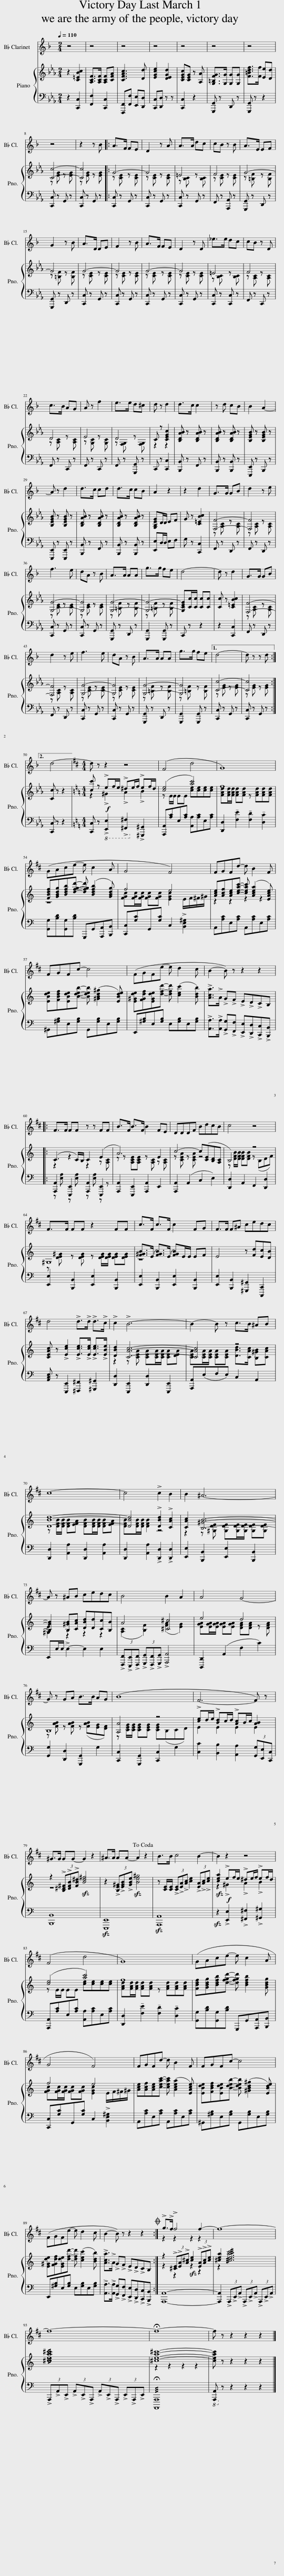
X:1
%%score 1 { ( 2 4 ) | ( 3 5 ) }
L:1/8
Q:1/4=110
M:2/4
I:linebreak $
K:Eb
V:1 treble transpose=-2
V:2 treble
V:4 treble
V:3 bass
V:5 bass
V:1
[K:F] z4 | z4 | z4 | z4 | z4 | %5
 z4 | z4 |$ z4 | z2 z B |: A>F FE | %10
 D2 z A | A>A dc | cB z B | A>E EF |$ G2 z B | %15
 A>D DE | F2 z B | A>F FE | D2 z D | _e>e dc | %20
 cB z D |$ c>B AG | A z f2 | e>e d^c | d z d2 | %25
 d>c c2 | z d cB | B2 A2- |$ A z d2 | d>c cd | %30
 d>c cB | A2 z2 | z2 d2 | G>G GB | d2 z e |$ %35
 f3 e | dA z B | A>A AA | g>g fe | d4- | %40
 d z d2 | G>G GB |$ d2 z e | f3 e | dA z B | %45
 A>A AA | g>g fe |1 d4- | d z z d :|2$ d4- || %50
[K:D][M:4/4] d z z2 z4 | (F4 d4 | G8) |$ (GAce- e c2 A | G4 F4) | %55
 FGFd- d B2 F |$ FGFc- c4 | (FGFe- e d2 c | B2- B) z z2 z2 |:$ F>F FF z z FF | %60
 B>F B>F B2 FE | DDDF BdcB | c4 z4 |$ F>F FF z2 FF | c>F c>F c2 FG | %65
 F>F F^A cedc |$ d4 !>!d>!>!d !>!d>!>!c | !>!c2 !>!B6- | B2- B z c>B ^AB |$ c8- | %70
 c4 !>!c2 B2 | B2 ^A6- |$ A z ^AB cedc | B4 B2 A2 | A4 G4- |$ %75
 G z GA B>B AG | (B8 | F6- F) z |$ ^G>G GG- G2 z2 | ^A>A AA- A2 z2!dacoda! | %80
 B>B c4 B2- | B2 z2 z4 |$ (F4 d4 | G8) | (GAce- e c2 A |$ %85
 G4 F4) | FGFd- d B2 F | FGFc- c4 |$ (FGFe- e d2 c | B2- B) z z2 z2 :| %90
O !>!g>!>!f !>!f4 f2- | f8- |$ f8- | !fermata!f8- | f z z2 z2 z2 |] %95
V:2
 z2 [C=EBc]2 | [A,CF]>[A,CF] [A,CF][CFA] | [CFAc]3 [Dd] | [EGce]2 [DEGd]2 | [CEGc][CEG] z [A,A] | %5
 [G,=B,FG]>[G,G] [G,G][G,G] | [F=Bdf]>[Ff] [Ee][Dd] |$ [Cc]4- | [Cc]4 |: G4- | %10
 G4 | =E4 | F4 | G4- |$ G4 | %15
 G4- | G4 | G4- | G4 | =E4 | %20
 F4 |$ D4 | E4 | D4 | C z [CEGc]2 | %25
 [B,DAB] z [B,DAB] z | [B,DAB] z [B,DAB] z | [B,EGB] z [B,EGB] z |$ [B,EGB] z [B,EGB] z | [B,DAB] z [B,DAB] z | %30
 [B,DAB] z [B,DAB] z | [G,B,EG]D/D/ EF | G z [C=EBc]2 | [F,F]4- | [F,F]4 |$ %35
 [G,G]4- | [G,G]4 | [G,G]4- | [G,G]4- | [G,CEG][Cc]/[Cc]/ [Cc][Cc] | %40
 [Cc] z [C=EBc]2 | [F,F]4- |$ [F,F]4 | [G,G]4- | [G,G]4 | %45
 [G,G]4- | [G,G]4 |1 [Cc]4- | [Cc]4 :|2$ [Cc] z z2 || %50
[K:C][M:4/4] [cc'] z!f! !>!ef/e/ !>!^de/f/ !>!ef/d/ | ([ce]4 [ac']4) | f8 |$ [FBdf][GBdg][Bdfb][dfgd']- [dfgd'] ([Bdfb]2 [GBdg]) | f4 e4 | %55
 [Ace][Acf][Ace][ceac']- [ceac'] ([Acea]2 [EAce]) |$ [EBde][FBdf][EBde][Bdeb]- [Bdeb] ([^GBd^g]2 [EBde]) | [E^Gde][FGdf][EGde][dfd']- [dfd'] ([cec']2 [Bdb]) | !>![Aca]>!>!A !>!G!>!F !>!E!>!D!>!CB, |:$ (C3 C/)B,/ C2 (E2 | %60
 A6) E2 | c4- c([CE][B,D][A,C] | B,4) z4 |$ ^G,8 | [F^GB]>(E [FGB]>)(E [FGB])E/E/ EF | %65
 E4 z [Fd][Ec][DB] |$ [CEAc] z !>![Ece]2 !>![Ece]>!>![Ece] !>![Ece]>!>![EBe] | [DBd]2 [CAc]6- | [CAc]4 z4 |$ [DBd]8- | %70
 [DBd]4 !>![DBd]2 !>![CAc]2 | [CAc]2 [B,^GB]6- |$ [B,GB]2 [B,^GB][CAc] [DBd][Dd][Cc][B,B] | A4 [^C^c]4 | e4 d4 |$ %75
 B,8 | [A,A]4 z4 | !>![ce]d/e/ !>![Bd]c/d/ !>![Ac]B/c/ [AB]2 |$ z2 (3!>![B,^D^F]!>![DFB]!>![FB^d]!sfz! [Bd^f]4 | z2 (3!>![B,E^G]!>![EGB]!>![GBe]!sfz! [Be^g]4 | %80
 z [CE]/[CE]/ (3!>![CE]!>![EA]!>![Ac] [ce]2 (3!>![EA]!>![Ac]!>![ce] |!sfz! [cea]2!f! !>!ef/e/ !>!^de/f/ !>!ef/d/ |$ ([ce]4 [ac']4) | f8 | [FBdf][GBdg][Bdfb][dfgd']- [dfgd'] [Bdfb]2 [GBdg] |$ %85
 f4 e4 | [Ace][Acf][Ace][ceac']- [ceac'] ([Acea]2 [EAce]) | [EBde][FBdf][EBde][Bdeb]- [Bdeb] ([^GBd^g]2 [EBde]) |$ [E^Gde][FGdf][EGde][dfd']- [dfd'] ([cec']2 [Bdb]) | !>![Aca]>!>!A !>!G!>!F !>!E!>!D!>!CB, :| %90
 z2 (3!>![^CE]!>![EA]!>![A^c]!sfz! [ce]2 (3!>![EA]!>![Ac]!>![ce] | [^cea]2 !///![ce]6 |$ !///![^ce]8 | [^cea^c']8- | [ceac'] z z2 z2 z2 |] %95
V:3
 z2 [C,,C,]2 | [F,,F,]2 [C,,C,]2 | [F,,,F,,][F,,F,] [E,,E,][D,,D,] | [C,,C,][D,,D,] z z | [C,,C,]2 z2 | %5
 [G,,,G,,] z D,, z | [G,,,G,,] z z2 |$ [C,,C,] z G,, z | [C,,C,] z G,, z |: [C,,C,] z G,, z | %10
 [C,,C,] z G,, z | [C,,C,] z G,, z | F,, z [A,,,A,,] z | [G,,,G,,] z D,, z |$ [G,,,G,,] z D,, z | %15
 [C,,C,] z G,, z | [C,,C,] z G,, z | [C,,C,] z G,, z | [C,,C,] z G,, z | [C,,C,] z [C,,C,] z | %20
 F,, z C,, z |$ F,, z C,, z | F,, z C,, z | F,, z [G,,,G,,] z | C,, z [C,,C,]2 | %25
 [B,,,B,,] z F,, z | [B,,,B,,] z [B,,,B,,] z | [E,,,E,,] z B,,, z |$ [E,,,E,,] z [E,,,E,,] z | [B,,,B,,] z F,, z | %30
 [B,,,B,,] z [B,,,B,,] z | [E,,E,]D,/D,/ E,F, | G, z [C,,C,]2 | F,, z D,, z | F,, z D,, z |$ %35
 [C,,C,] z G,, z | [C,,C,] z G,, z | [G,,,G,,] z D,, z | [G,,,G,,]2 [G,,,G,,] z | C,, z z2 | %40
 z2 [C,,C,]2 | F,, z D,, z |$ F,, z D,, z | [C,,C,] z G,, z | [C,,C,] z G,, z | %45
 [G,,,G,,] z D,, z | [G,,,G,,]2 [G,,,G,,] z |1 [C,,C,] z G,, z | [C,,C,] z G,, z :|2$ [C,,C,] z z2 || %50
[K:C][M:4/4] [C,,C,] z!8vb(! !>![E,,,E,,]2 !>![^F,,,^F,,]2!8vb)! !>![^G,,,^G,,]2 | [A,,,A,,][A,C]E,[A,C] [A,,A,][A,C]E,[A,C] | [D,,D,]2 !tenuto![F,E]2 !tenuto![F,D]2 !tenuto![D,C]2 |$ [G,,G,][B,D][G,,G,][B,D] G,,,G,,[A,,,A,,][B,,,B,,] | [C,,C,][G,C]G,,[G,C] C,2 !>![B,,E,^G,]2 | %55
 A,,[A,C]E,[A,C] A,,[A,C]E,[A,C] |$ ^G,,[^G,B,]E,[G,B,] G,,[G,B,]E,[G,B,] | E,,[^G,B,]E,[G,B,] E,[G,B,]E,[G,B,] | !>![A,,A,]>!>![A,,A,] !>![G,,G,]!>![F,,F,] !>![E,,E,]!>![D,,D,]!>![C,,C,]!>![B,,,B,,] |:$ [A,,,A,,]2 [E,,,E,,]2 [A,,,A,,]2 [E,,,E,,]2 | %60
 [A,,,A,,]2 [E,,,E,,]2 [A,,,A,,]2 E,,2 | [A,,,A,,]2 (A,,2 C,2 E,2) | [D,,D,]2 A,,2 F,,2 [D,,D,]2 |$ [E,,E,]2 [B,,,B,,]2 [E,,E,]2 [B,,,B,,]2 | [E,,E,]2 [B,,,B,,]2 [E,,E,]2 [B,,,B,,]2 | %65
 [E,,E,]2 [B,,,B,,]2 [^G,,,^G,,]2 [C,,,C,,]2 |$ [A,,C,E,] z [E,,,E,,]2 [^F,,,^F,,]2 [^G,,,^G,,]2 | [D,,D,]2 [E,,,E,,]2 [D,,D,]2 [E,,,E,,]2 | [A,,,A,,](E,F,E,) C,2 A,,2 |$ [D,,D,]2 [A,,A,]2 [D,,D,]2 [A,,A,]2 | %70
 [D,,D,]2 [A,,A,]2 !>![D,,D,]2 !>![D,,D,]2 | [E,,E,]2 [B,,,B,,]2 [E,,E,]2 [B,,,B,,]2 |$ E,,E,/E,/ !>!E,2- E,2 E,2 | (3!>![F,,,F,,]!>![E,,,E,,]!>![F,,,F,,] (3!>![G,,,G,,]!>![F,,,F,,]!>![G,,,G,,] !>![A,,,A,,]4 | [D,,,D,,]2 (A,,2 F,2 C2) |$ %75
 [G,,G,]2 [D,,D,]2 [G,,,G,,]2 G,2 | [C,,C,]2 [G,,,G,,]2 [C,,C,]2 G,2 | [C,C]2 [B,,B,]2 [A,,A,]2 (3[G,,G,][E,,E,][C,,C,] |$ [B,,,B,,]8 |!sfz! [E,,,E,,]8 | %80
!sfz! [A,,,A,,]8 |!sfz! z2 !>![E,,E,]2 !>![^F,,^F,]2 !>![^G,,^G,]2 |$ [A,,,A,,][A,C]E,[A,C] [A,,A,][A,C]E,[A,C] | [D,,D,]2 !tenuto![F,E]2 !tenuto![F,D]2 !tenuto![D,C]2 | [G,,G,][B,D][G,,G,][B,D] G,,,G,,[A,,,A,,][B,,,B,,] |$ %85
 [C,,C,][G,C]G,,[G,C] C,2 !>![B,,E,^G,]2 | A,,[A,C]E,[A,C] A,,[A,C]E,[A,C] | ^G,,[^G,B,]E,[G,B,] G,,[G,B,]E,[G,B,] |$ E,,[^G,B,]E,[G,B,] E,[G,B,]E,[G,B,] | !>![A,,A,]>!>![A,,A,] !>![G,,G,]!>![F,,F,] !>![E,,E,]!>![D,,D,]!>![C,,C,]!>![B,,,B,,] :| %90
 [A,,,A,,]8- | [A,,,A,,]2 (3!>!A,,,!>!E,,!>!A,, (3!>!A,,,!>!E,,!>!A,, (3!>!A,,,!>!E,,!>!A,, |$ (3!>!A,,,!>!A,,!>!E,, (3!>!A,,!>!E,,!>!A,,, (3!>!A,,!>!E,,!>!A,,, (3!>!E,,!>!A,,,!>!E,, | !///!!fermata![A,,,,A,,,]8 |!8vb(! [A,,,,A,,,]!8vb)! z z2 z2 z2 |] %95
V:4
 x4 | x4 | x4 | x4 | x4 | %5
 x4 | x4 |$ z [EG] z [EG] | z [EG] z [EG] |: z [CE] z [CE] | %10
 z [CE] z [CE] | z [B,C] z [B,C] | z [CE] z [CE] | z [=B,F] z [B,F] |$ z [=B,F] z [B,F] | %15
 z [CE] z [CE] | z [CE] z [CE] | z [CE] z [CE] | z [CE] z [CE] | z [B,C] z [B,C] | %20
 z [A,C] z [A,C] |$ z [A,C] z [A,C] | z [G,C] z [G,C] | z [F,G,] z [F,G,] | z2 z2 | %25
 x4 | x4 | x4 |$ x4 | x4 | %30
 x4 | x4 | x4 | z [A,C] z [A,C] | z [A,C] z [A,C] |$ %35
 z [CE] z [CE] | z [CE] z [CE] | z [=B,F] z [B,F] | z [=B,F] z [B,F] | x4 | %40
 x4 | z [A,C] z [A,C] |$ z [A,C] z [A,C] | z [CE] z [CE] | z [CE] z [CE] | %45
 z [=B,F] z [B,F] | z [=B,F] z [B,F] |1 z [EG] z [EG] | z [EG] z [EG] :|2$ x4 || %50
[K:C][M:4/4] z2 !>!^G2 !>!A2 !>!B2 | z E/E/ EE [ce][ce][ce][ce] | [FAd][FAd]/[FAd]/ [FAd][FAd] z [FAd][FAd][FAd] |$ z8 | [FGc][FGc]/[FGc]/ [FGc][FGc] [EGc]2 E/F/^F/^G/ | %55
 z2 z2 z2 z2 |$ x8 | x8 | x8 |:$ z2 z2 z2 z [A,C] | %60
 z z [A,CE][A,CE] z [A,C] z [A,C] | z [CEA] z [CEA] z4 | z [DFB]/[DFB]/ [DFB][DFB] z (B,DF) |$ z [DE^G] z [DEG] z [DEG]/[DEG]/ [DEG][DEG] | z8 | %65
 x8 |$ x8 | z2 z [CEA] [CEA][CEA]/[CEA]/ [CEA][DEA] | [CEA][CEA]/[CEA]/ [CEA][CEA] [DBd]>[CAc] [B,^GB][CAc] |$ z [DFB]/[DFB]/ [DFB][EFA] [DFB][DFB]/[DFB]/ [DFB][EFA] | %70
 [DFB][DFB]/[DFB]/ [DFB]2 z4 | z2 z [^G,DE] [G,DE][G,DE]/[G,DE]/ [G,DE][G,DE] |$ [^G,E]2 z2 z2 z2 | ([A,C]2 [B,F]2) ([FA]2 [EG]2) | [EGA][EGA]/[EGA]/ [EGA][EGA] [DFA][DFA] z [DFA] |$ %75
 z [FAB] z [FAB] z ([FAB][EG][DF]) | z [CEG]/[CEG]/ [CEG][CEG] [CEG](B,CD) | E2 E2 E2 E2 |$ z8 | x8 | %80
 x8 | z2 !>!^G2 !>!A2 !>!B2 |$ z E/E/ EE [ce][ce][ce][ce] | [FAd][FAd]/[FAd]/ [FAd][FAd] z [FAd][FAd][FAd] | x8 |$ %85
 [FGc][FGc]/[FGc]/ [FGc][FGc] [EGc]2 E/F/^F/^G/ | x8 | x8 |$ x8 | x8 :| %90
 z2 z2 z2 z2 | z2 !///![ac']6 |$ !///![a^c']8 | z2 z2 z2 z2 | x8 |] %95
V:5
 x4 | x4 | x4 | x4 | x4 | %5
 x4 | x4 |$ x4 | x4 |: x4 | %10
 x4 | x4 | x4 | x4 |$ x4 | %15
 x4 | x4 | x4 | x4 | x4 | %20
 x4 |$ x4 | x4 | x4 | x4 | %25
 x4 | x4 | x4 |$ x4 | x4 | %30
 x4 | x4 | x4 | x4 | x4 |$ %35
 x4 | x4 | x4 | x4 | x4 | %40
 x4 | x4 |$ x4 | x4 | x4 | %45
 x4 | x4 |1 x4 | x4 :|2$ x4 || %50
[K:C][M:4/4] x2!8vb(! x4!8vb)! x2 | x8 | x8 |$ x8 | x8 | %55
 x8 |$ x8 | x8 | x8 |:$ z [E,A,] z [E,A,] z [E,A,] z z | %60
 x8 | x8 | x8 |$ x8 | x8 | %65
 x8 |$ x8 | x8 | x8 |$ x8 | %70
 x8 | x8 |$ x8 | x8 | x8 |$ %75
 x8 | x8 | x8 |$ x8 | x8 | %80
 x8 | x8 |$ x8 | x8 | x8 |$ %85
 x8 | x8 | x8 |$ x8 | x8 :| %90
 x8 | x8 |$ x8 | x8 |!8vb(! x!8vb)! x7 |] %95
